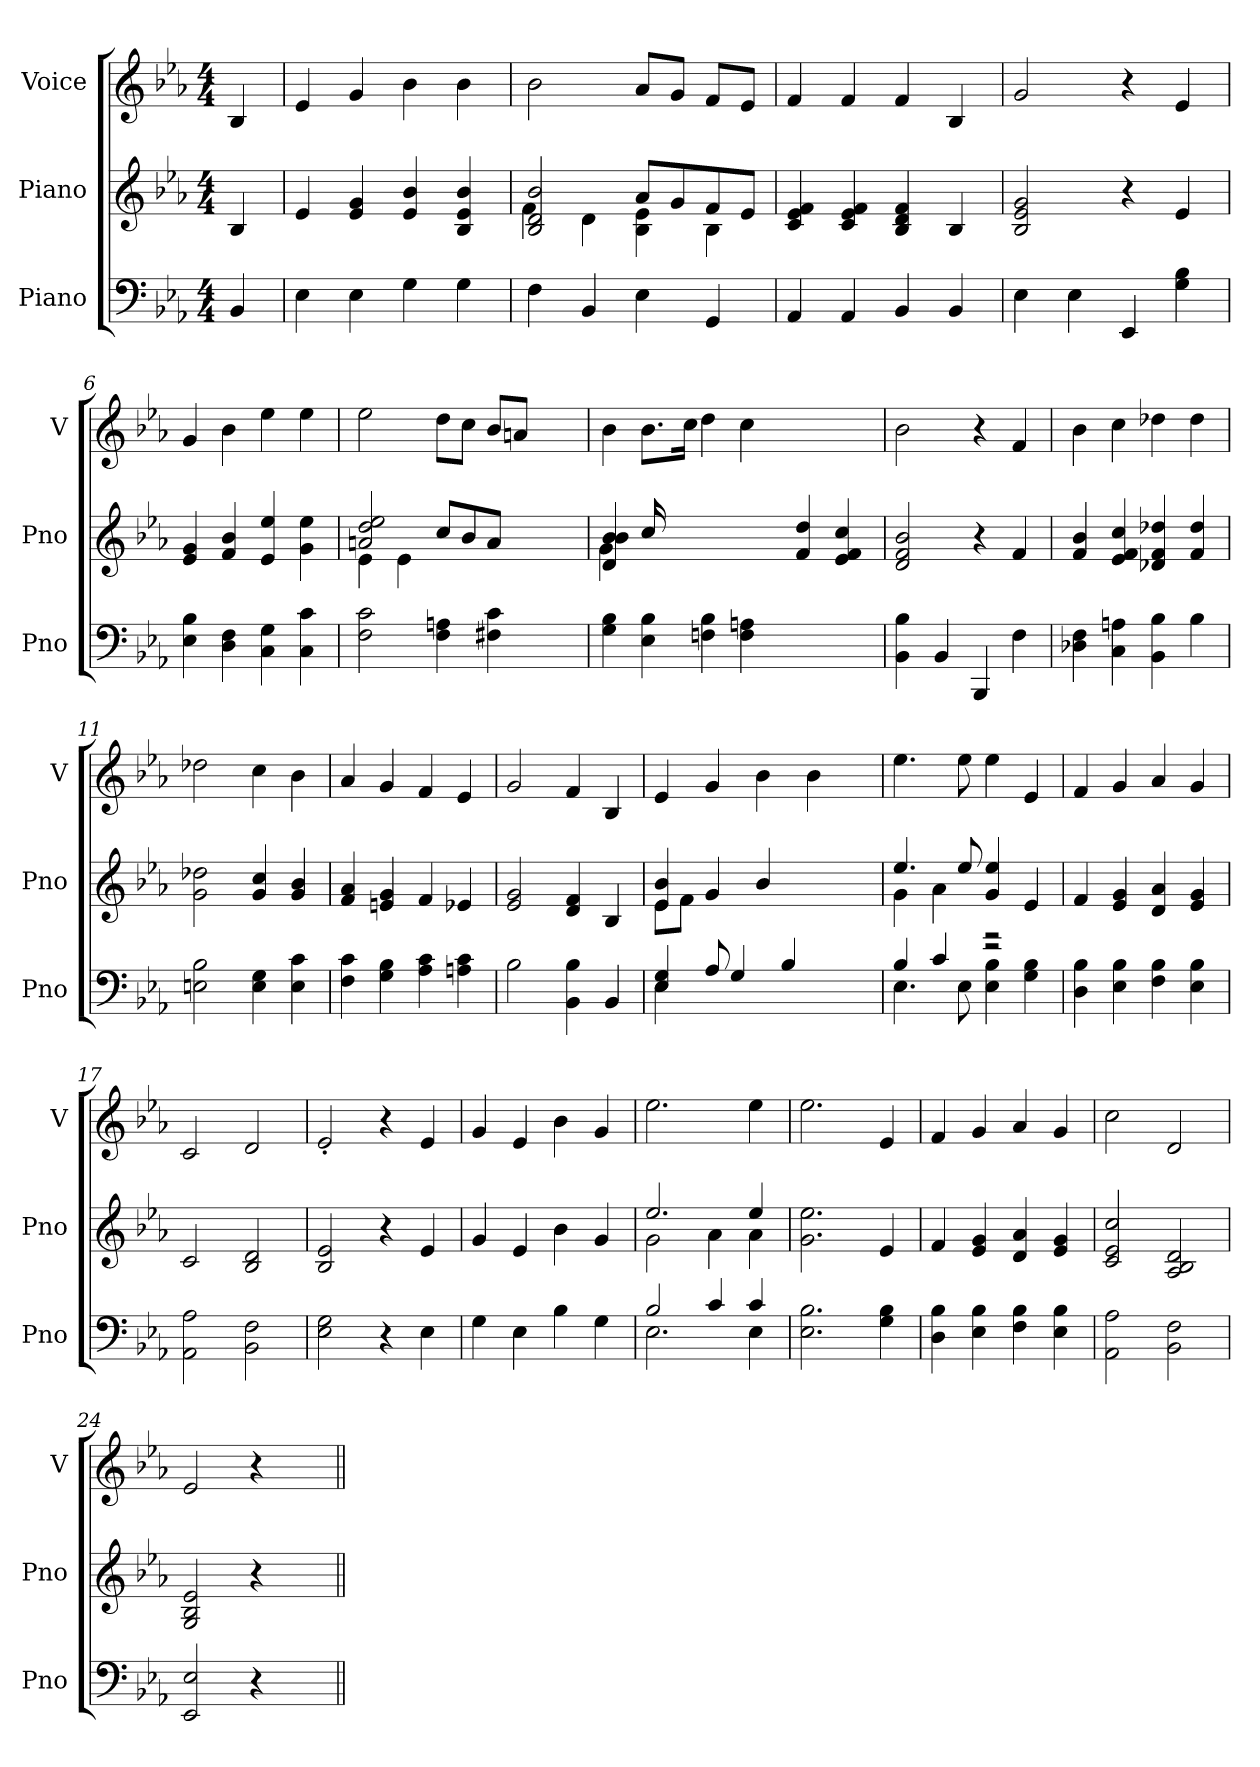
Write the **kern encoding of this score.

**kern	**kern	**kern
*part3	*part2	*part1
*staff3	*staff2	*staff1
*I"Piano	*I"Piano	*I"Voice
*I'Pno	*I'Pno	*I'V
*clefF4	*clefG2	*clefG2
*k[b-e-a-]	*k[b-e-a-]	*k[b-e-a-]
*M4/4	*M4/4	*M4/4
*MM92	*MM92	*MM92
=1	=1	=1
4BB-/	4B-/	4B-/
=2	=2	=2
4E-\	4e-/	4e-/
4E-\	4e-/ 4g/	4g/
4G\	4e-/ 4b-/	4b-\
4G\	4B-/ 4e-/ 4b-/	4b-\
=3	=3	=3
*	*^	*
4F\	2B-/ 2d/ 2b-/	4f\	2b-\
4BB-/	.	4d\	.
4E-\	8a-/L	4B-\ 4e-\	8a-/L
.	8g/	.	8g/J
4GG/	8f/	4B-\	8f/L
.	8e-/J	.	8e-/J
*	*v	*v	*
=4	=4	=4
4AA-/	4c/ 4e-/ 4f/	4f/
4AA-/	4c/ 4e-/ 4f/	4f/
4BB-/	4B-/ 4d/ 4f/	4f/
4BB-/	4B-/	4B-/
=5	=5	=5
4E-\	2B-/ 2e-/ 2g/	2g/
4E-\	.	.
4EE-/	4r	4r
4G\ 4B-\	4e-/	4e-/
=6	=6	=6
4E-\ 4B-\	4e-/ 4g/	4g/
4D\ 4F\	4f/ 4b-/	4b-\
4C\ 4G\	4e-/ 4ee-/	4ee-\
4C\ 4c\	4g\ 4ee-\	4ee-\
=7	=7	=7
*	*^	*
2F\ 2c\	2an/ 2dd/ 2ee-/	4e-\	2ee-\
.	.	4e-\	.
4F\ 4An\	8cc/L	2ryy	8dd\L
.	8b-/	.	8cc\J
4F#X\ 4c\	8a/J	.	8b-/L
.	2ryy	.	8an/J
4.ryy	.	4.ryy	4.ryy
!!LO:LB:g=z
=8	=8	=8	=8
4G\ 4B-\	4d/ 4b-/ 4b-/	4g\	4b-\
4E-\ 4B-\	16cc/	2.ryy	8.b-\L
.	2.ryy	.	.
.	.	.	16cc\Jk
4Fn\ 4B-\	.	.	4dd\
4F\ 4An\	.	.	4cc\
2ryy	.	2ryy	2ryy
.	4f/ 4dd/	.	.
.	4e-/ 4f/ 4cc/	.	.
16ryy	.	16ryy	16ryy
*	*v	*v	*
=9	=9	=9
4BB-\ 4B-\	2d/ 2f/ 2b-/	2b-\
4BB-/	.	.
4BBB-/	4r	4r
4F\	4f/	4f/
=10	=10	=10
4D-X\ 4F\	4f/ 4b-/	4b-\
4C\ 4An\	4e-/ 4f/ 4cc/	4cc\
4BB-\ 4B-\	4d-X/ 4f/ 4dd-X/	4dd-X\
4B-\	4f/ 4dd-/	4dd-\
=11	=11	=11
2En\ 2B-\	2g\ 2dd-X\	2dd-X\
4E\ 4G\	4g/ 4cc/	4cc\
4E\ 4c\	4g/ 4b-/	4b-\
=12	=12	=12
4F\ 4c\	4f/ 4a-/	4a-/
4G\ 4B-\	4en/ 4g/	4g/
4A-\ 4c\	4f/	4f/
4An\ 4c\	4e-X/	4e-/
=13	=13	=13
2B-\	2e-/ 2g/	2g/
4BB-\ 4B-\	4d/ 4f/	4f/
4BB-/	4B-/	4B-/
=14	=14	=14
*^	*^	*
4E-/ 4G/	4E-\	4e-/ 4b-/	8e-\L	4e-/
.	.	.	8f\J	.
8A-/	2.ryy	4g/	2.ryy	4g/
4G/	.	.	.	.
.	.	4b-/	.	4b-\
4B-/	.	.	.	.
.	.	4ryy	.	4b-\
4ryy	.	.	.	.
.	8ryy	8ryy	8ryy	8ryy
!!LO:LB:g=z
=15	=15	=15	=15	=15
4B-/	4.E-\	4.ee-/	4g\	4.ee-\
4c/	.	.	4a-\	.
.	8E-\	8ee-/	.	8ee-\
2r	4E-\ 4B-\	4g/ 4ee-/	2r	4ee-\
.	4G\ 4B-\	4e-/	.	4e-/
*v	*v	*	*	*
*	*v	*v	*
=16	=16	=16
4D\ 4B-\	4f/	4f/
4E-\ 4B-\	4e-/ 4g/	4g/
4F\ 4B-\	4d/ 4a-/	4a-/
4E-\ 4B-\	4e-/ 4g/	4g/
=17	=17	=17
2AA-\ 2A-\	2c/	2c/
2BB-\ 2F\	2B-/ 2d/	2d/
=18	=18	=18
2E-\ 2G\	2B-/ 2e-/	2e-'/
4r	4r	4r
4E-\	4e-/	4e-/
=19	=19	=19
4G\	4g/	4g/
4E-\	4e-/	4e-/
4B-\	4b-\	4b-\
4G\	4g/	4g/
=20	=20	=20
*^	*^	*
2B-/	2.E-\	2.ee-/	2g\	2.ee-\
4c/	.	.	4a-\	.
4c/	4E-\	4ee-/	4a-\	4ee-\
*v	*v	*	*	*
*	*v	*v	*
=21	=21	=21
2.E-\ 2.B-\	2.g\ 2.ee-\	2.ee-\
4G\ 4B-\	4e-/	4e-/
=22	=22	=22
4D\ 4B-\	4f/	4f/
4E-\ 4B-\	4e-/ 4g/	4g/
4F\ 4B-\	4d/ 4a-/	4a-/
4E-\ 4B-\	4e-/ 4g/	4g/
=23	=23	=23
2AA-\ 2A-\	2c/ 2e-/ 2cc/	2cc\
2BB-\ 2F\	2A-/ 2B-/ 2d/	2d/
=24	=24	=24
2EE-/ 2E-/	2G/ 2B-/ 2e-/	2e-/
4r	4r	4r
4ryy	4ryy	4ryy
=||	=||	=||
*-	*-	*-
